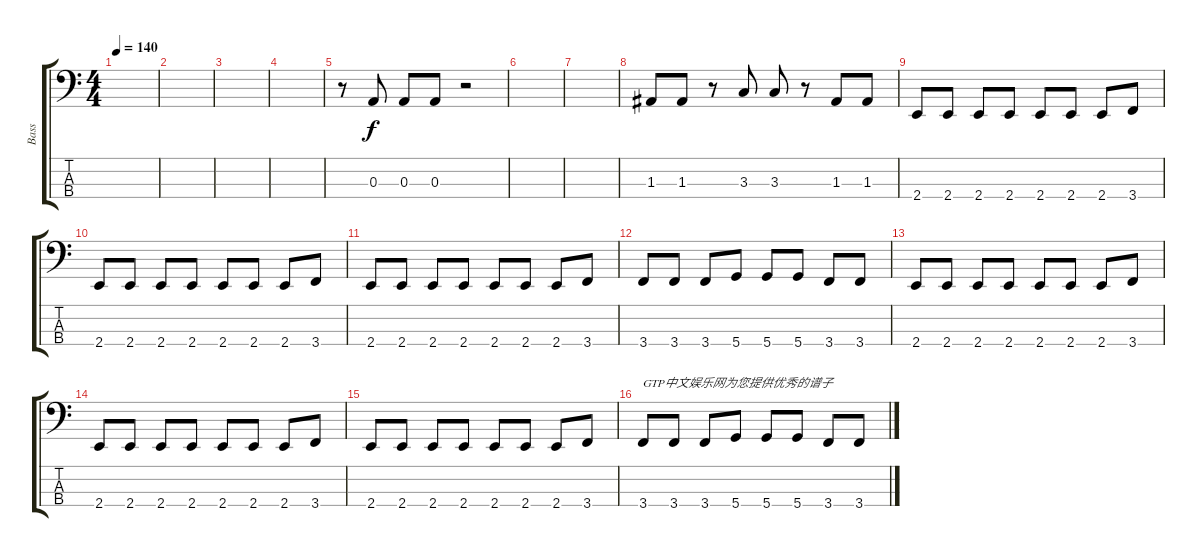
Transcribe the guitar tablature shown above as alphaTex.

\track ("Bass" "Bass") {instrument electricbasspick}
\staff {score tabs}
\tuning (G2 D2 A1 D1) {hide}
\ts (4 4)
\tempo 140
\clef f4
\ks c
|
|
|
|
r.8 0.3.8 0.3.8 0.3.8 r.2 |
|
|
1.3.8 1.3.8 r.8 3.3.8 3.3.8 r.8 1.3.8 1.3.8 |
2.4.8 2.4.8 2.4.8 2.4.8 2.4.8 2.4.8 2.4.8 3.4.8 |
2.4.8 2.4.8 2.4.8 2.4.8 2.4.8 2.4.8 2.4.8 3.4.8 |
2.4.8 2.4.8 2.4.8 2.4.8 2.4.8 2.4.8 2.4.8 3.4.8 |
3.4.8 3.4.8 3.4.8 5.4.8 5.4.8 5.4.8 3.4.8 3.4.8 |
2.4.8 2.4.8 2.4.8 2.4.8 2.4.8 2.4.8 2.4.8 3.4.8 |
2.4.8 2.4.8 2.4.8 2.4.8 2.4.8 2.4.8 2.4.8 3.4.8 |
2.4.8 2.4.8 2.4.8 2.4.8 2.4.8 2.4.8 2.4.8 3.4.8 |
3.4.8{txt "GTP中文娱乐网为您提供优秀的谱子"} 3.4.8 3.4.8 5.4.8 5.4.8 5.4.8 3.4.8 3.4.8
